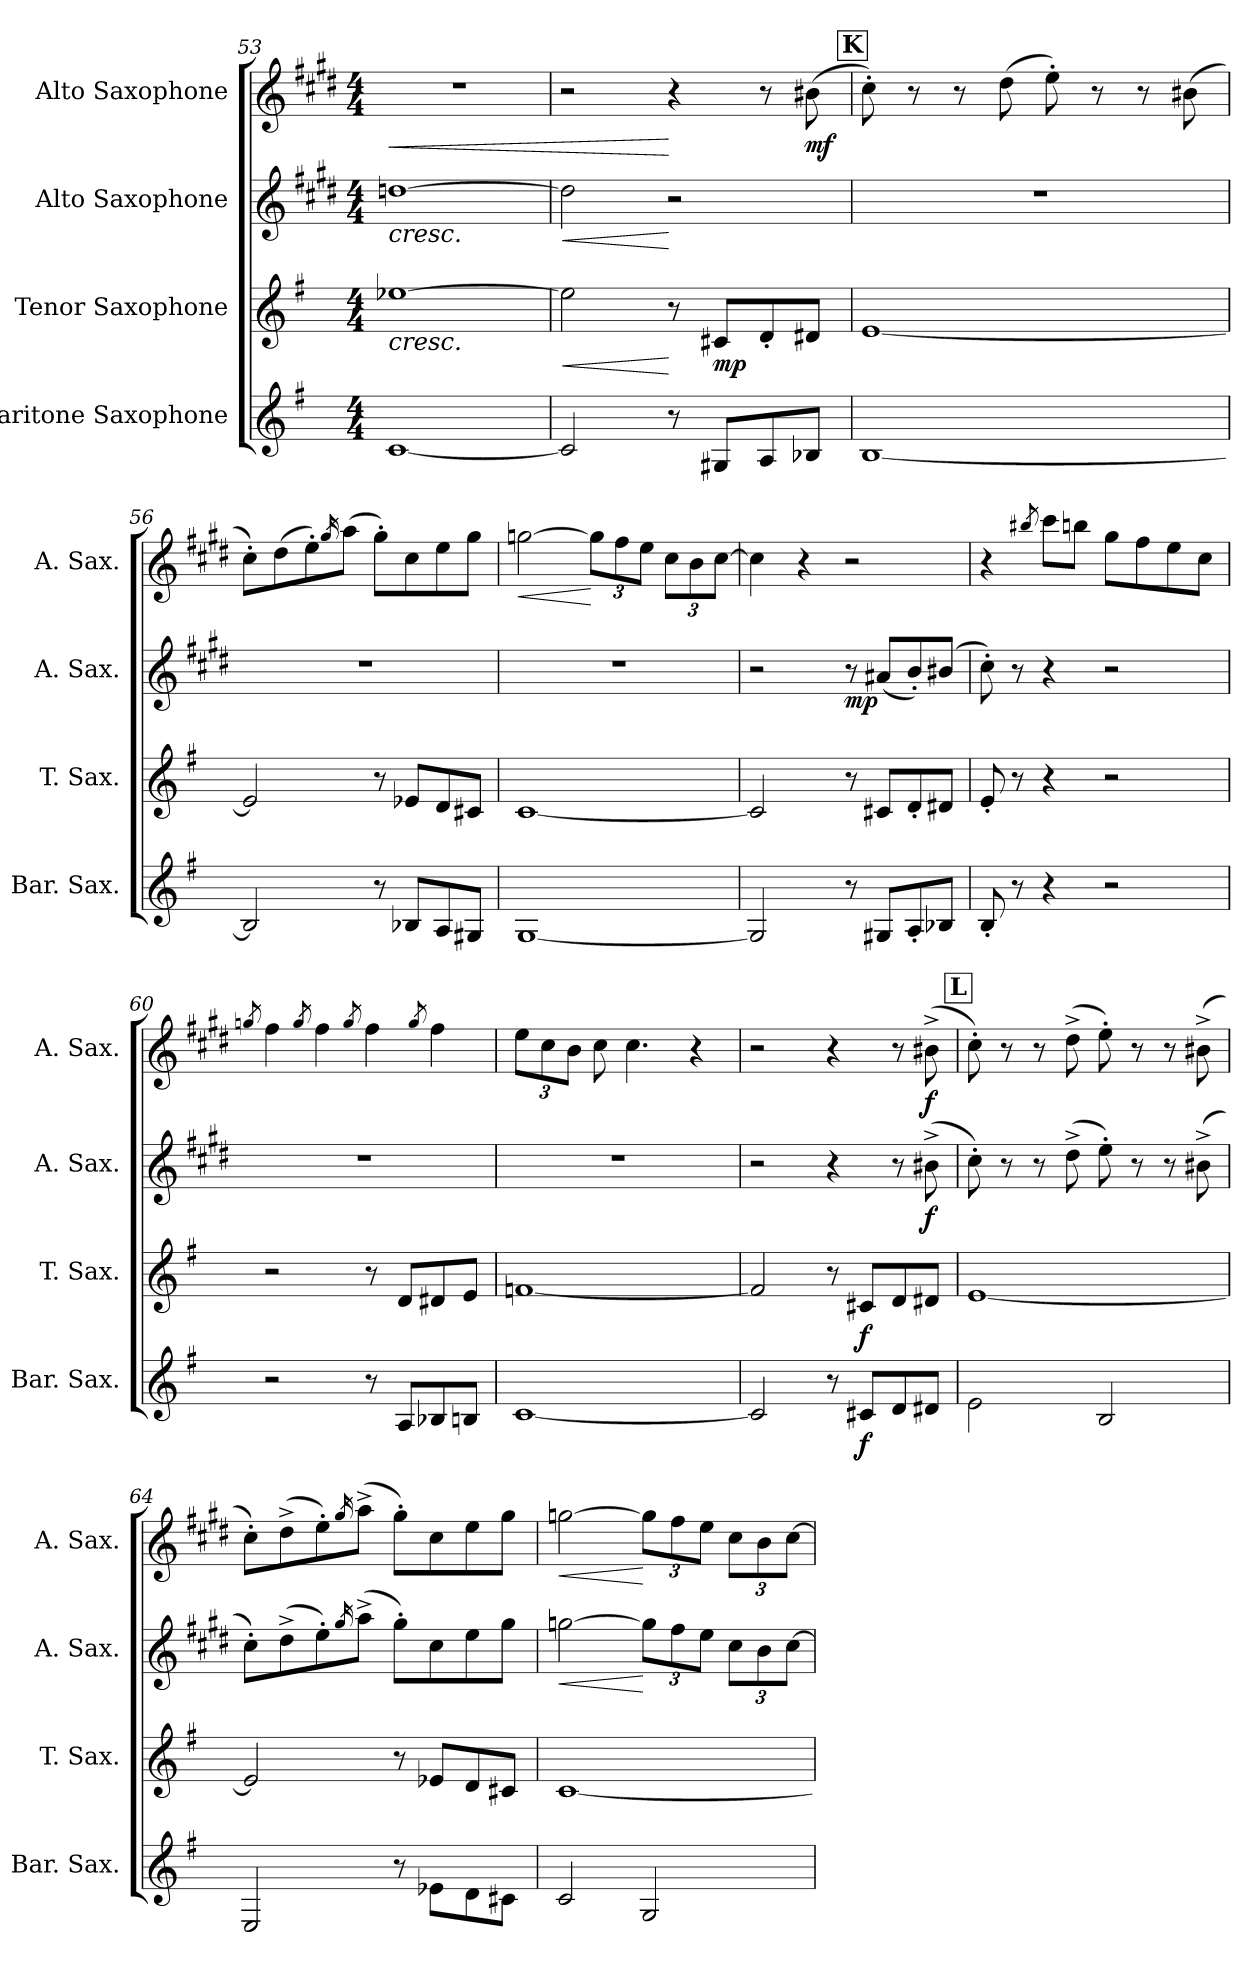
**kern	**dynam	**kern	**dynam	**kern	**dynam	**kern	**dynam
*part4	*part4	*part3	*part3	*part2	*part2	*part1	*part1
*staff4	*staff4	*staff3	*staff3	*staff2	*staff2	*staff1	*staff1
*I"Baritone Saxophone	*	*I"Tenor Saxophone	*	*I"Alto Saxophone	*	*I"Alto Saxophone	*
*I'Bar. Sax.	*	*I'T. Sax.	*	*I'A. Sax.	*	*I'A. Sax.	*
*clefG2	*	*clefG2	*	*clefG2	*	*clefG2	*
*ITrd12c21	*	*ITrd8c14	*	*ITrd5c9	*	*ITrd5c9	*
*k[f#]	*	*k[f#]	*	*k[f#]	*	*k[f#]	*
*M4/4	*	*M4/4	*	*M4/4	*	*M4/4	*
=53	=53	=53	=53	=53	=53	=53	=53
!	!	!	!LO:HP:b	!	!LO:HP:b	!	!LO:HP:b
[1C	.	[1e-X	<	[1fn	<	1r	<
=54	=54	=54	=54	=54	=54	=54	=54
!	!	!	!LO:HP:b	!	!LO:HP:b	!	!
2C/]	.	2e-\]	<	2f\]	<	2r	.
8r	.	8r	[ [	2r	[ [	4r	[
!	!	!	!LO:DY:b	!	!	!	!
8GG#X/L	.	8C#X/L	mp	.	.	.	.
8AA/	.	8D'/	.	.	.	8r	.
!	!	!	!	!	!	!	!LO:DY:b
8BB-X/J	.	8D#X/J	.	.	.	(8d#X\	mf
!!LO:REH:place=s1:a:B:fs=14:t=K
=55	=55	=55	=55	=55	=55	=55	=55
[1BB	.	[1E	.	1r	.	8e'\)	.
.	.	.	.	.	.	8r	.
.	.	.	.	.	.	8r	.
.	.	.	.	.	.	(8f#\	.
.	.	.	.	.	.	8g'\)	.
.	.	.	.	.	.	8r	.
.	.	.	.	.	.	8r	.
.	.	.	.	.	.	(8d#X\	.
!!LO:LB:g=z
=56	=56	=56	=56	=56	=56	=56	=56
2BB/]	.	2E/]	.	1r	.	8e'\L)	.
.	.	.	.	.	.	(8f#\	.
.	.	.	.	.	.	8g'\)	.
.	.	.	.	.	.	16qb/	.
.	.	.	.	.	.	(8cc\J	.
8r	.	8r	.	.	.	8b'\L)	.
8BB-X/L	.	8E-X/L	.	.	.	8e\	.
8AA/	.	8D/	.	.	.	8g\	.
8GG#X/J	.	8C#X/J	.	.	.	8b\J	.
=57	=57	=57	=57	=57	=57	=57	=57
!	!	!	!	!	!	!	!LO:HP:b
[1GG	.	[1C	.	1r	.	[2b-X\	<
*	*	*	*	*	*	*Xbrackettup	*
.	.	.	.	.	.	12b-\L]	[
.	.	.	.	.	.	12a\	.
.	.	.	.	.	.	12g\J	.
.	.	.	.	.	.	12e\L	.
.	.	.	.	.	.	12d\	.
.	.	.	.	.	.	[12e\J	.
=58	=58	=58	=58	=58	=58	=58	=58
2GG/]	.	2C/]	.	2r	.	4e\]	.
.	.	.	.	.	.	4r	.
!	!	!	!	!	!LO:DY:b	!	!
8r	.	8r	.	8r	mp	2r	.
8GG#X/L	.	8C#X/L	.	(8c#X/L	.	.	.
8AA'/	.	8D'/	.	8d'/)	.	.	.
8BB-X/J	.	8D#X/J	.	(8d#X/J	.	.	.
=59	=59	=59	=59	=59	=59	=59	=59
8BB'/	.	8E'/	.	8e'\)	.	4r	.
8r	.	8r	.	8r	.	.	.
.	.	.	.	.	.	8qdd#X/	.
4r	.	4r	.	4r	.	8ee\L	.
.	.	.	.	.	.	8ddn\J	.
2r	.	2r	.	2r	.	8b\L	.
.	.	.	.	.	.	8a\	.
.	.	.	.	.	.	8g\	.
.	.	.	.	.	.	8e\J	.
!!LO:PB:g=z
=60	=60	=60	=60	=60	=60	=60	=60
.	.	.	.	.	.	8qb-X/	.
2r	.	2r	.	1r	.	4a\	.
.	.	.	.	.	.	8qb-/	.
.	.	.	.	.	.	4a\	.
.	.	.	.	.	.	8qb-/	.
8r	.	8r	.	.	.	4a\	.
8AA/L	.	8D/L	.	.	.	.	.
.	.	.	.	.	.	8qb-/	.
8BB-X/	.	8D#X/	.	.	.	4a\	.
8BBn/J	.	8E/J	.	.	.	.	.
=61	=61	=61	=61	=61	=61	=61	=61
[1C	.	[1Fn	.	1r	.	12g\L	.
.	.	.	.	.	.	12e\	.
.	.	.	.	.	.	12d\J	.
.	.	.	.	.	.	8e\	.
.	.	.	.	.	.	4.e\	.
.	.	.	.	.	.	4r	.
=62	=62	=62	=62	=62	=62	=62	=62
2C/]	.	2F/]	.	2r	.	2r	.
8r	.	8r	.	4r	.	4r	.
!	!LO:DY:b	!	!LO:DY:b	!	!	!	!
8C#X/L	f	8C#X/L	f	.	.	.	.
8D/	.	8D/	.	8r	.	8r	.
!	!	!	!	!	!LO:DY:b	!	!LO:DY:b
8D#X/J	.	8D#X/J	.	(8d#X^\	f	(8d#X^\	f
!!LO:REH:place=s1:a:B:fs=14:t=L
=63	=63	=63	=63	=63	=63	=63	=63
2E\	.	[1E	.	8e'\)	.	8e'\)	.
.	.	.	.	8r	.	8r	.
.	.	.	.	8r	.	8r	.
.	.	.	.	(8f#^\	.	(8f#^\	.
2BB/	.	.	.	8g'\)	.	8g'\)	.
.	.	.	.	8r	.	8r	.
.	.	.	.	8r	.	8r	.
.	.	.	.	(8d#X^\	.	(8d#X^\	.
!!LO:LB:g=z
=64	=64	=64	=64	=64	=64	=64	=64
2EE/	.	2E/]	.	8e'\L)	.	8e'\L)	.
.	.	.	.	(8f#^\	.	(8f#^\	.
.	.	.	.	8g'\)	.	8g'\)	.
.	.	.	.	16qb/	.	16qb/	.
.	.	.	.	(>8cc^\J	.	(>8cc^\J	.
8r	.	8r	.	8b'\L)	.	8b'\L)	.
8E-X\L	.	8E-X/L	.	8e\	.	8e\	.
8D\	.	8D/	.	8g\	.	8g\	.
8C#X\J	.	8C#X/J	.	8b\J	.	8b\J	.
=65	=65	=65	=65	=65	=65	=65	=65
!	!	!	!	!	!LO:HP:b	!	!LO:HP:b
2C/	.	[1C	.	[2b-X\	<	[2b-X\	<
*	*	*	*	*Xbrackettup	*	*	*
2GG/	.	.	.	12b-\L]	[	12b-\L]	[
.	.	.	.	12a\	.	12a\	.
.	.	.	.	12g\J	.	12g\J	.
.	.	.	.	12e\L	.	12e\L	.
.	.	.	.	12d\	.	12d\	.
.	.	.	.	[12e\J	.	[12e\J	.
=	=	=	=	=	=	=	=
*-	*-	*-	*-	*-	*-	*-	*-
